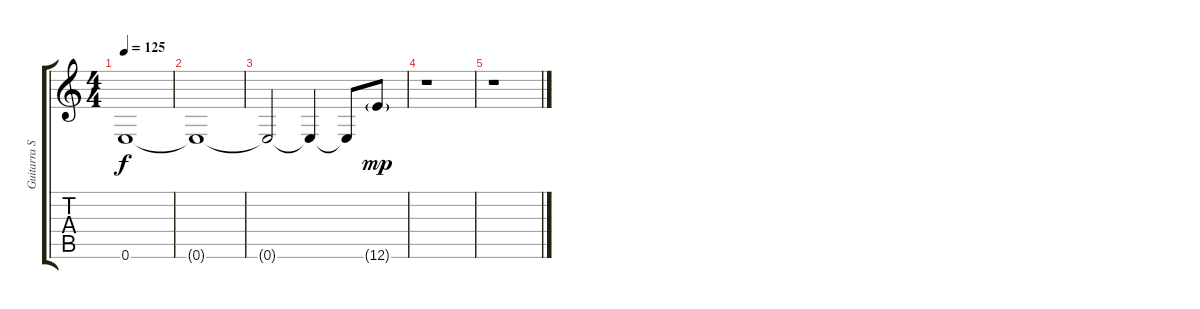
\track ("Guitarra Solo" "Guitarra S") {instrument distortionguitar}
\staff {score tabs}
\tuning (E4 B3 G3 D3 A2 E2) {hide}
\ts (4 4)
\tempo 125
\clef g2
\ks c
0.6{t}.1{dy f} |
0.6{t}.1 |
0.6{t}.2 0.6{t}.4 0.6{t}.8 12.6{g}.8{dy mp} |
r.1{volume 1} |
r.1
